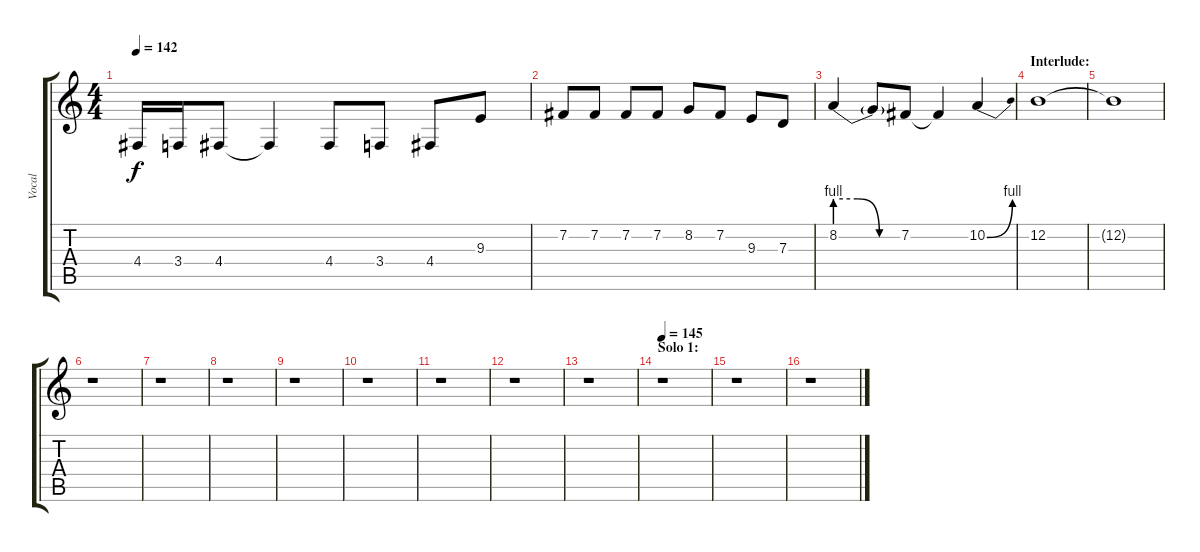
\track ("Vocal" "Vocal") {instrument oboe}
\staff {score tabs}
\tuning (E4 B3 G3 D3 A2 E2) {hide}
\ts (4 4)
\tempo 142
\clef g2
\ks c
4.4.16{dy f} 3.4.16 4.4.8 4.4{t}.4 4.4.8 3.4.8 4.4.8 9.3.8 |
7.2.8 7.2.8 7.2.8 7.2.8 8.2.8 7.2.8 9.3.8 7.3.8 |
8.2{be (custom 0 4 20 4 40 0 60 0)}.4 8.2{t}.8 7.2.8 7.2{t}.4 10.2{be (bend 0 0 60 4)}.4 |
\section ("" "Interlude:")
12.2.1 |
12.2{t}.1 |
r.1 |
r.1 |
r.1 |
r.1 |
r.1 |
r.1 |
r.1 |
r.1 |
\section ("" "Solo 1:")
\tempo 145
r.1 |
r.1 |
r.1
